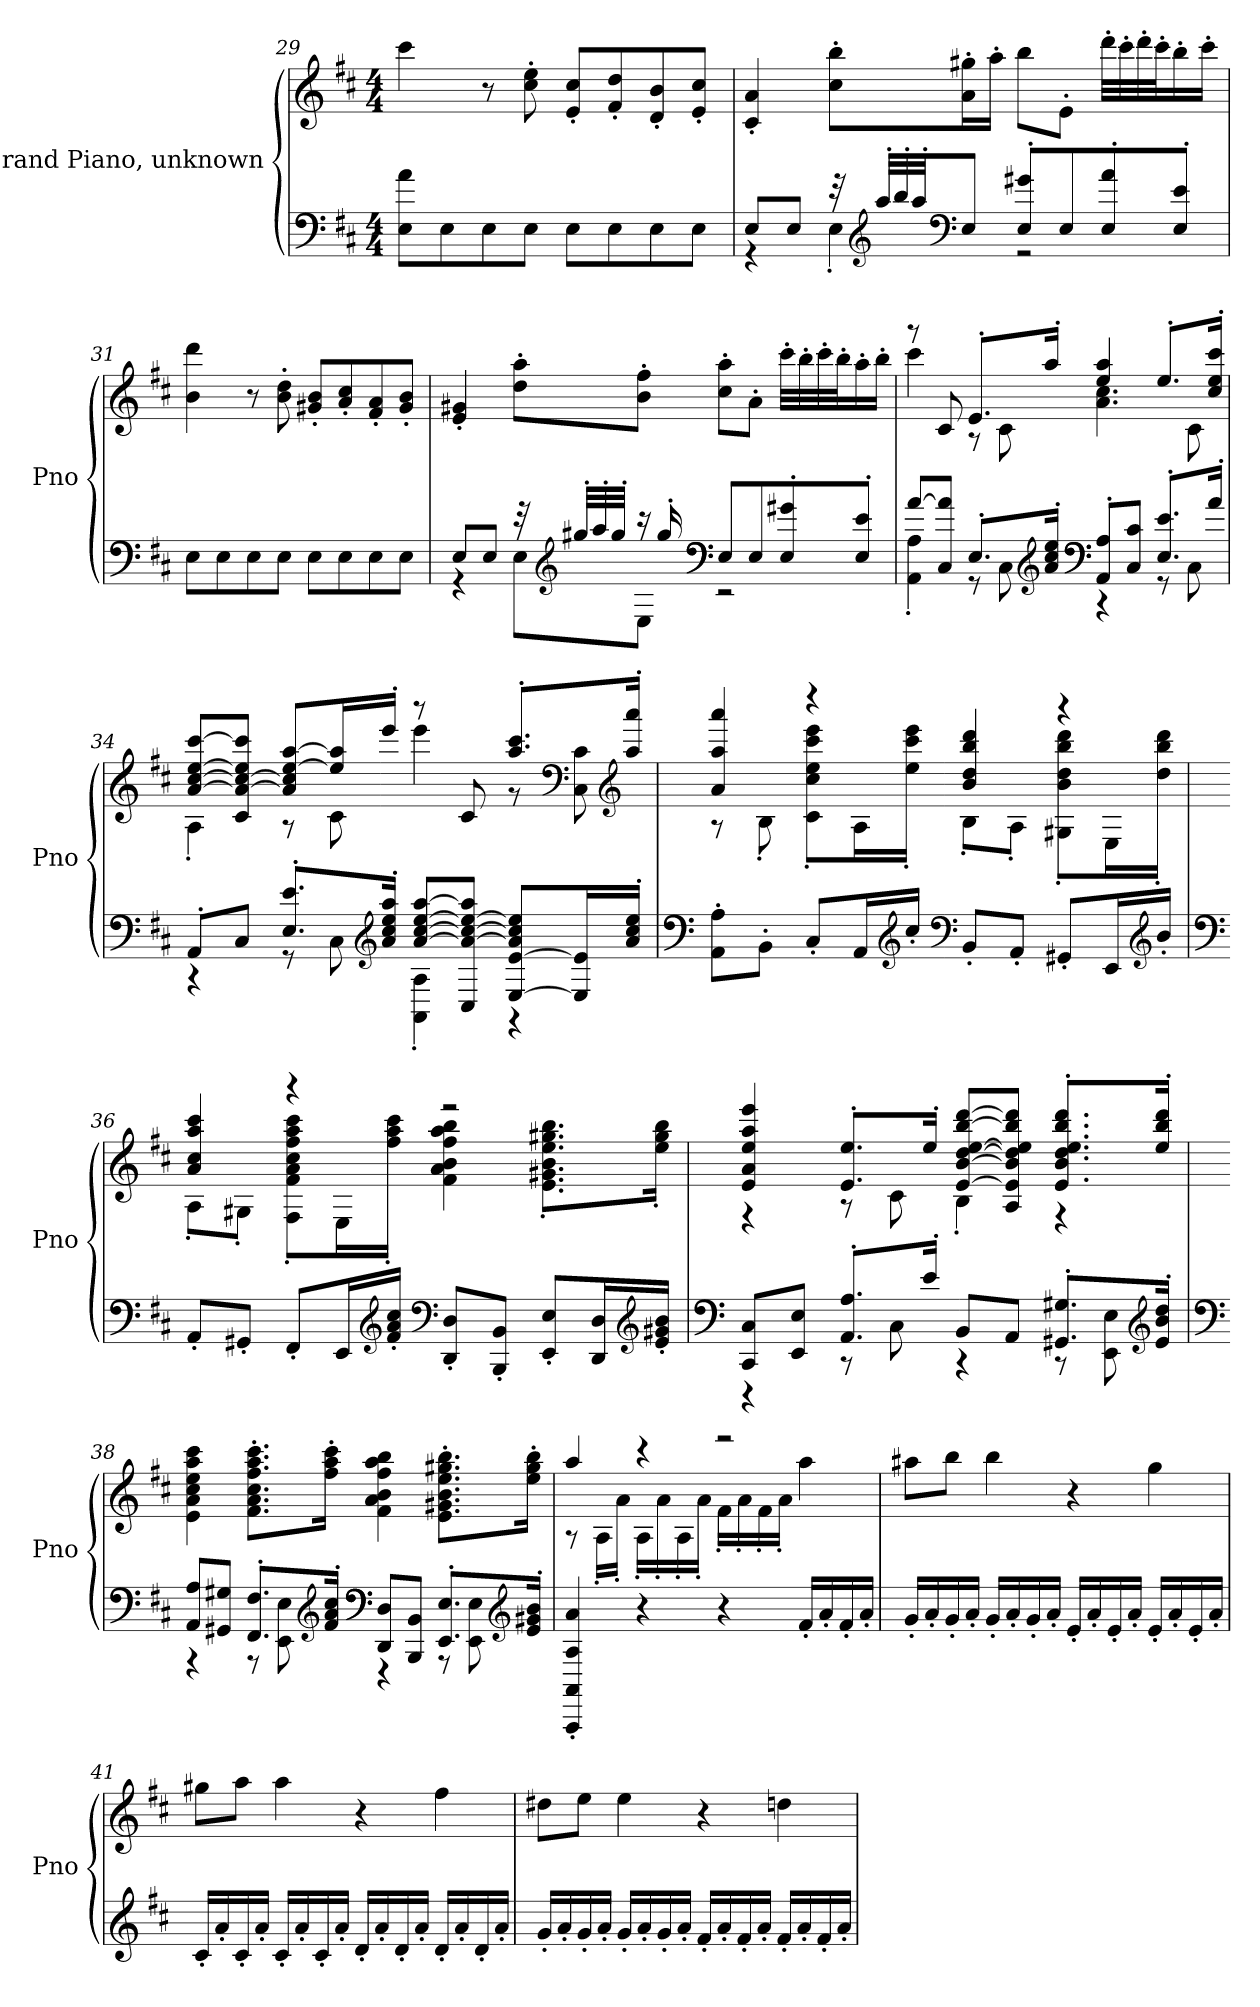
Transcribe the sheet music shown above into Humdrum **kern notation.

**kern	**kern
*part1	*part1
*staff2	*staff1
*I"Grand Piano, unknown	*
*I'Pno	*
*clefF4	*clefG2
*k[f#c#]	*k[f#c#]
*M4/4	*M4/4
=29	=29
8E\ 8a\L	4ccc#\
8E\	.
8E\	8r
8E\J	8cc#\' 8ee\'
8E\L	8e/' 8cc#/'L
8E\	8f#/' 8dd/'
8E\	8d/' 8b/'
8E\J	8e/' 8cc#/'J
!!LO:LB:g=z
=30	=30
*^	*
8E/L	4r	4c#/' 4a/'
8E/J	.	.
32r	4E'\	8cc#\' 8bb\'L
*clefG2	*	*
32aa'/LLL	.	.
32bb'/	.	.
32aa'/JJ	.	.
*clefF4	*	*
8E/J	.	16a\' 16gg#X\'L
.	.	16aa'\JJ
8E/' 8g#X/'L	2r	8bb\L
8E/	.	8e'\J
8E/' 8a/'	.	32ddd'\LLL
.	.	32ccc#'\
.	.	32ddd'\
.	.	32ccc#'\J
8E/' 8e/'J	.	16bb'\
.	.	16ccc#'\JJ
*v	*v	*
=31	=31
8E\L	4b\ 4ddd\
8E\	.
8E\	8r
8E\J	8b\' 8dd\'
8E\L	8g#X/' 8b/'L
8E\	8a/' 8cc#/'
8E\	8f#/' 8a/'
8E\J	8g#/' 8b/'J
!!LO:LB:g=z
=32	=32
*^	*
8E/L	4r	4e/' 4g#X/'
8E/J	.	.
32r	8E\L	8dd\' 8aa\'L
*clefG2	*	*
32gg#X'/LLL	.	.
32aa'/	.	.
32gg#'/JJJ	.	.
16r	8E\J	8b\' 8ff#\'J
16gg#'/	.	.
*clefF4	*	*
8E/L	2r	8cc#\' 8aa\'L
8E/	.	8a'\J
8E/' 8g#X/'	.	32ccc#'\LLL
.	.	32bb'\
.	.	32ccc#'\
.	.	32bb'\J
8E/' 8e/'J	.	16aa'\
.	.	16bb'\JJ
=33	=33	=33
*	*	*^
[8a/L	4AA\' 4A\'	8r	4ccc#\
8C#/ 8a/]J	.	8c#/	.
8.E'/L	8r	8.e'/L	8r
.	8C#\	.	8c#\
*clefG2	*	*	*
16a/' 16cc#/' 16ee/'Jk	.	16aa'/Jk	.
*clefF4	*	*	*
8AA/' 8A/'L	4r	4ee/ 4aa/	4.a\ 4.cc#\
8C#/ 8c#/J	.	.	.
8.E/' 8.e/'L	8r	8.ee'/L	.
.	8C#\	.	8c#\
16a'/Jk	.	16cc#/' 16ee/' 16ccc#/'Jk	.
!!LO:LB:g=z	!!
=34	=34	=34	=34
8AA'/L	4r	[8a/ [8cc#/ [8ee/ [8ccc#/L	4A'\
8C#/J	.	8c#/ 8a/_ 8cc#/_ 8ee/] 8ccc#/]J	.
8.E/' 8.e/'L	8r	8a/] 8cc#/] [8ee/ [8aa/L	8r
.	8C#\	16ee/] 16aa/]L	8c#\
*clefG2	*	*	*
16a/' 16cc#/' 16ee/' 16aa/'Jk	.	16eee'/JJ	.
[8a/ [8cc#/ [8ee/ [8aa/L	4AA\' 4A\'	8r	4eee\
8C#/ 8a/_ 8cc#/_ 8ee/_ 8aa/]J	.	8c#/	.
[8E/ [8e/ 8a/] 8cc#/] 8ee/]L	4r	8.aa/' 8.ccc#/'L	8r
*	*	*clefF4	*
16E/] 16e/]L	.	.	8C#\ 8c#\
*	*	*clefG2	*
16a/' 16cc#/' 16ee/'JJ	.	16aa/' 16aaa/'Jk	.
*v	*v	*	*
=35	=35	=35
*clefF4	*	*
8AA\' 8A\'L	4a/ 4aa/ 4aaa/	8r
8BB'\J	.	8B'\
8C#'/L	4r	8c#\' 8cc#\' 8ee\' 8ccc#\' 8eee\'L
16AA/L	.	16A\L
*clefG2	*	*
16cc#'/JJ	.	16ee\' 16ccc#\' 16eee\'JJ
*clefF4	*	*
8BB'/L	4b/ 4dd/ 4bb/ 4ddd/	8B'\L
8AA'/J	.	8A'\J
8GG#X'/L	4r	8G#X\' 8b\' 8dd\' 8bb\' 8ddd\'L
16EE/L	.	16E\L
*clefG2	*	*
16b'/JJ	.	16dd\' 16bb\' 16ddd\'JJ
!!LO:LB:g=z	!!
=36	=36	=36
*clefF4	*	*
8AA'/L	4a/ 4cc#/ 4aa/ 4ccc#/	8A'\L
8GG#X'/J	.	8G#X'\J
8FF#'/L	4r	8F#\' 8f#\' 8a\' 8cc#\' 8ff#\' 8aa\' 8ccc#\'L
16EE/L	.	16E\L
*clefG2	*	*
16f#/' 16a/' 16cc#/'JJ	.	16ff#\' 16aa\' 16ccc#\'JJ
*clefF4	*	*
8DD/' 8D/'L	2r	4f#\ 4a\ 4b\ 4ff#\ 4aa\ 4bb\
8BBB/' 8BB/'J	.	.
8EE/' 8E/'L	.	8.e\' 8.g#X\' 8.b\' 8.ee\' 8.gg#X\' 8.bb\'L
16DD/ 16D/L	.	.
*clefG2	*	*
16e/' 16g#X/' 16b/'JJ	.	16ee\' 16gg#\' 16bb\'Jk
=37	=37	=37
*clefF4	*	*
*^	*	*
8CC#/ 8C#/L	4r	4e/ 4a/ 4ee/ 4aa/ 4eee/	4r
8EE/ 8E/J	.	.	.
8.AA/' 8.A/'L	8r	8.e/' 8.ee/'L	8r
.	8C#\	.	8c#\
16e'/Jk	.	16ee'/Jk	.
8BB/L	4r	[8e/ [8b/ [8dd/ [8ee/ [8bb/ [8ddd/L	4B'\
8AA/J	.	8A/ 8e/] 8b/] 8dd/] 8ee/] 8bb/] 8ddd/]J	.
8.GG#X/' 8.G#X/'L	8r	8.e/' 8.b/' 8.dd/' 8.ee/' 8.bb/' 8.ddd/'L	4r
.	8EE\ 8E\	.	.
*clefG2	*	*	*
16e/' 16b/' 16dd/'Jk	.	16ee/' 16bb/' 16ddd/'Jk	.
*	*	*v	*v
!!LO:PB:g=z
=38	=38	=38
*clefF4	*	*
8AA/ 8A/L	4r	4e\ 4a\ 4cc#\ 4ee\ 4aa\ 4ccc#\
8GG#X/ 8G#X/J	.	.
8.FF#/' 8.F#/'L	8r	8.f#\' 8.a\' 8.cc#\' 8.ff#\' 8.aa\' 8.ccc#\'L
.	8EE\ 8E\	.
*clefG2	*	*
16f#/' 16a/' 16cc#/'Jk	.	16ff#\' 16aa\' 16ccc#\'Jk
*clefF4	*	*
8DD/ 8D/L	4r	4f#\ 4a\ 4b\ 4ff#\ 4aa\ 4bb\
8BBB/ 8BB/J	.	.
8.EE/' 8.E/'L	8r	8.e\' 8.g#X\' 8.b\' 8.ee\' 8.gg#X\' 8.bb\'L
.	8EE\ 8E\	.
*clefG2	*	*
16e/' 16g#X/' 16b/'Jk	.	16ee\' 16gg#\' 16bb\'Jk
*v	*v	*
=39	=39
*	*^
4AAA/' 4AA/' 4A/' 4a/'	4aa/	8r
.	.	16A'\LL
.	.	16a'\JJ
4r	4r	16A'\LL
.	.	16a'\
.	.	16A'\
.	.	16a'\JJ
4r	2r	16f#'\LL
.	.	16a'\
.	.	16f#'\
.	.	16a'\JJ
16f#'/LL	.	4aa\
16a'/	.	.
16f#'/	.	.
16a'/JJ	.	.
*	*v	*v
!!LO:LB:g=z
=40	=40
16g'/LL	8aa#X\L
16a'/	.
16g'/	8bb\J
16a'/JJ	.
16g'/LL	4bb\
16a'/	.
16g'/	.
16a'/JJ	.
16e'/LL	4r
16a'/	.
16e'/	.
16a'/JJ	.
16e'/LL	4gg\
16a'/	.
16e'/	.
16a'/JJ	.
=41	=41
16c#'/LL	8gg#X\L
16a'/	.
16c#'/	8aa\J
16a'/JJ	.
16c#'/LL	4aa\
16a'/	.
16c#'/	.
16a'/JJ	.
16d'/LL	4r
16a'/	.
16d'/	.
16a'/JJ	.
16d'/LL	4ff#\
16a'/	.
16d'/	.
16a'/JJ	.
!!LO:LB:g=z
=42	=42
16g'/LL	8dd#X\L
16a'/	.
16g'/	8ee\J
16a'/JJ	.
16g'/LL	4ee\
16a'/	.
16g'/	.
16a'/JJ	.
16f#'/LL	4r
16a'/	.
16f#'/	.
16a'/JJ	.
16f#'/LL	4ddn\
16a'/	.
16f#'/	.
16a'/JJ	.
=	=
*-	*-
